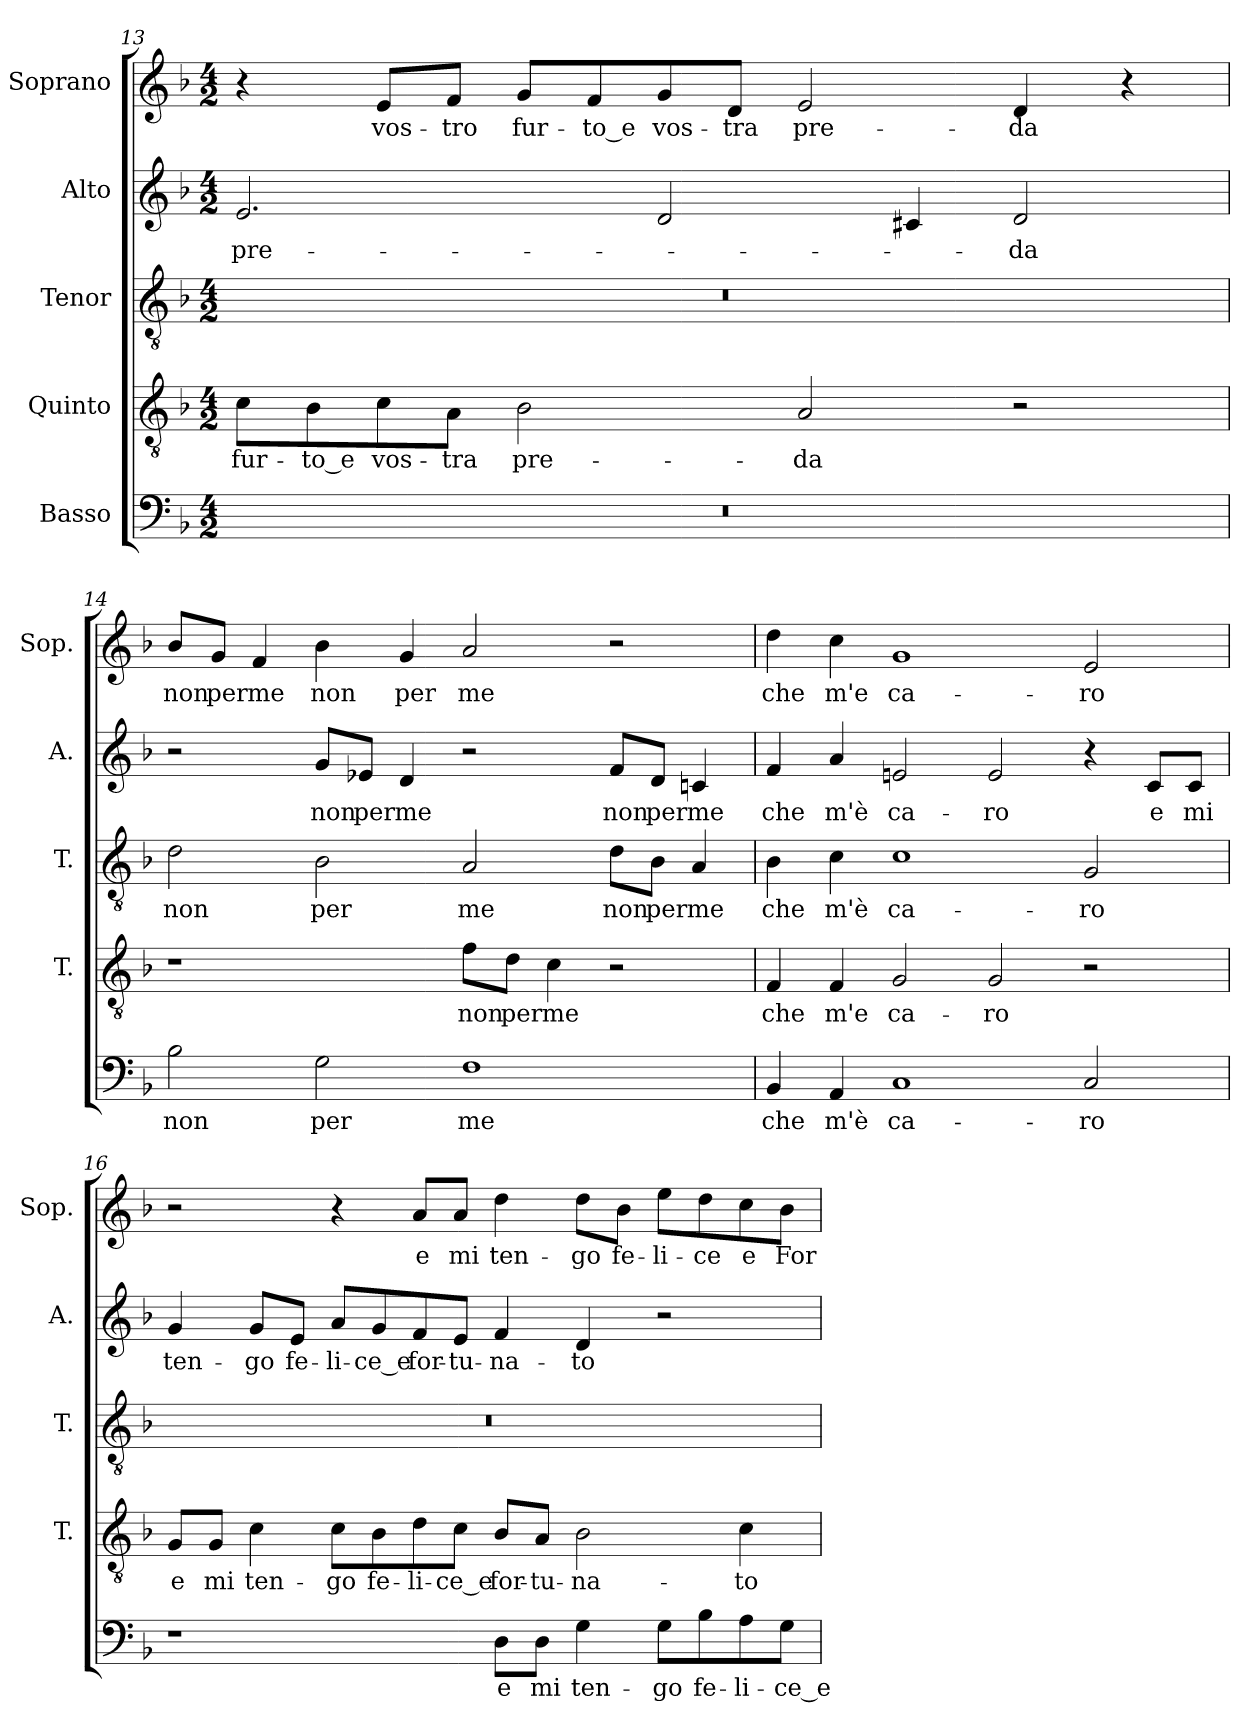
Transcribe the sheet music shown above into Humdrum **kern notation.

**kern	**text	**kern	**text	**kern	**text	**kern	**text	**kern	**text
*part5	*part5	*part4	*part4	*part3	*part3	*part2	*part2	*part1	*part1
*staff5	*staff5	*staff4	*staff4	*staff3	*staff3	*staff2	*staff2	*staff1	*staff1
*I"Basso	*	*I"Quinto	*	*I"Tenor	*	*I"Alto	*	*I"Soprano	*
*	*	*I'T.	*	*I'T.	*	*I'A.	*	*I'Sop.	*
*clefF4	*	*clefGv2	*	*clefGv2	*	*clefG2	*	*clefG2	*
*	*	*ITrd7c12	*	*ITrd7c12	*	*	*	*	*
*k[b-]	*	*k[b-]	*	*k[b-]	*	*k[b-]	*	*k[b-]	*
*F:	*	*F:	*	*F:	*	*F:	*	*F:	*
*M4/2	*	*M4/2	*	*M4/2	*	*M4/2	*	*M4/2	*
=13	=13	=13	=13	=13	=13	=13	=13	=13	=13
!LO:N:vis=1	!	!	!	!	!	!	!	!	!
!	!	!	!LO:LY:b:color=#000000	!LO:N:vis=1	!	!	!	!	!
!	!	!	!	!	!	!	!LO:LY:b:color=#000000	!	!
0r	.	8Ci\L	fur-	0r	.	2.ei/	pre-	4r	.
!	!	!	!LO:LY:b:color=#000000	!	!	!	!	!	!
.	.	8BB-i\	-to_e	.	.	.	.	.	.
!	!	!	!LO:LY:b:color=#000000	!	!	!	!	!	!
!	!	!	!	!	!	!	!	!	!LO:LY:b:color=#000000
.	.	8Ci\	vos-	.	.	.	.	8ei/L	vos-
!	!	!	!LO:LY:b:color=#000000	!	!	!	!	!	!
!	!	!	!	!	!	!	!	!	!LO:LY:b:color=#000000
.	.	8AAi\J	-tra	.	.	.	.	8fi/J	-tro
!	!	!	!LO:LY:b:color=#000000	!	!	!	!	!	!
!	!	!	!	!	!	!	!	!	!LO:LY:b:color=#000000
.	.	2BB-i\	pre-	.	.	.	.	8gi/L	fur-
!	!	!	!	!	!	!	!	!	!LO:LY:b:color=#000000
.	.	.	.	.	.	.	.	8fi/	-to_e
!	!	!	!	!	!	!	!	!	!LO:LY:b:color=#000000
.	.	.	.	.	.	2di/	.	8gi/	vos-
!	!	!	!	!	!	!	!	!	!LO:LY:b:color=#000000
.	.	.	.	.	.	.	.	8di/J	-tra
!	!	!	!LO:LY:b:color=#000000	!	!	!	!	!	!
!	!	!	!	!	!	!	!	!	!LO:LY:b:color=#000000
.	.	2AAi/	-da	.	.	.	.	2ei/	pre-
.	.	.	.	.	.	4c#Xi/	.	.	.
!	!	!	!	!	!	!	!LO:LY:b:color=#000000	!	!
!	!	!	!	!	!	!	!	!	!LO:LY:b:color=#000000
.	.	2r	.	.	.	2di/	-da	4di/	-da
.	.	.	.	.	.	.	.	4r	.
!!LO:LB:g=z
=14	=14	=14	=14	=14	=14	=14	=14	=14	=14
!	!LO:LY:b:color=#000000	!	!	!	!	!	!	!	!
!	!	!	!	!	!LO:LY:b:color=#000000	!	!	!	!
!	!	!	!	!	!	!	!	!	!LO:LY:b:color=#000000
2B-i\	non	1r	.	2Di\	non	2r	.	8b-i/L	non
!	!	!	!	!	!	!	!	!	!LO:LY:b:color=#000000
.	.	.	.	.	.	.	.	8gi/J	per
!	!	!	!	!	!	!	!	!	!LO:LY:b:color=#000000
.	.	.	.	.	.	.	.	4fi/	me
!	!LO:LY:b:color=#000000	!	!	!	!	!	!	!	!
!	!	!	!	!	!LO:LY:b:color=#000000	!	!	!	!
!	!	!	!	!	!	!	!LO:LY:b:color=#000000	!	!
!	!	!	!	!	!	!	!	!	!LO:LY:b:color=#000000
2Gi\	per	.	.	2BB-i\	per	8gi/L	non	4b-i\	non
!	!	!	!	!	!	!	!LO:LY:b:color=#000000	!	!
.	.	.	.	.	.	8e-Xi/J	per	.	.
!	!	!	!	!	!	!	!LO:LY:b:color=#000000	!	!
!	!	!	!	!	!	!	!	!	!LO:LY:b:color=#000000
.	.	.	.	.	.	4di/	me	4gi/	per
!	!LO:LY:b:color=#000000	!	!	!	!	!	!	!	!
!	!	!	!LO:LY:b:color=#000000	!	!	!	!	!	!
!	!	!	!	!	!LO:LY:b:color=#000000	!	!	!	!
!	!	!	!	!	!	!	!	!	!LO:LY:b:color=#000000
1Fi	me	8Fi\L	non	2AAi/	me	2r	.	2ai/	me
!	!	!	!LO:LY:b:color=#000000	!	!	!	!	!	!
.	.	8Di\J	per	.	.	.	.	.	.
!	!	!	!LO:LY:b:color=#000000	!	!	!	!	!	!
.	.	4Ci\	me	.	.	.	.	.	.
!	!	!	!	!	!LO:LY:b:color=#000000	!	!	!	!
!	!	!	!	!	!	!	!LO:LY:b:color=#000000	!	!
.	.	2r	.	8Di\L	non	8fi/L	non	2r	.
!	!	!	!	!	!LO:LY:b:color=#000000	!	!	!	!
!	!	!	!	!	!	!	!LO:LY:b:color=#000000	!	!
.	.	.	.	8BB-i\J	per	8di/J	per	.	.
!	!	!	!	!	!LO:LY:b:color=#000000	!	!	!	!
!	!	!	!	!	!	!	!LO:LY:b:color=#000000	!	!
.	.	.	.	4AAi/	me	4cni/	me	.	.
=15	=15	=15	=15	=15	=15	=15	=15	=15	=15
!	!LO:LY:b:color=#000000	!	!	!	!	!	!	!	!
!	!	!	!LO:LY:b:color=#000000	!	!	!	!	!	!
!	!	!	!	!	!LO:LY:b:color=#000000	!	!	!	!
!	!	!	!	!	!	!	!LO:LY:b:color=#000000	!	!
!	!	!	!	!	!	!	!	!	!LO:LY:b:color=#000000
4BB-i/	che	4FFi/	che	4BB-i\	che	4fi/	che	4ddi\	che
!	!LO:LY:b:color=#000000	!	!	!	!	!	!	!	!
!	!	!	!LO:LY:b:color=#000000	!	!	!	!	!	!
!	!	!	!	!	!LO:LY:b:color=#000000	!	!	!	!
!	!	!	!	!	!	!	!LO:LY:b:color=#000000	!	!
!	!	!	!	!	!	!	!	!	!LO:LY:b:color=#000000
4AAi/	m'è	4FFi/	m'e	4Ci\	m'è	4ai/	m'è	4cci\	m'e
!	!LO:LY:b:color=#000000	!	!	!	!	!	!	!	!
!	!	!	!LO:LY:b:color=#000000	!	!	!	!	!	!
!	!	!	!	!	!LO:LY:b:color=#000000	!	!	!	!
!	!	!	!	!	!	!	!LO:LY:b:color=#000000	!	!
!	!	!	!	!	!	!	!	!	!LO:LY:b:color=#000000
1Ci	ca-	2GGi/	ca-	1Ci	ca-	2eni/	ca-	1gi	ca-
!	!	!	!LO:LY:b:color=#000000	!	!	!	!	!	!
!	!	!	!	!	!	!	!LO:LY:b:color=#000000	!	!
.	.	2GGi/	-ro	.	.	2ei/	-ro	.	.
!	!LO:LY:b:color=#000000	!	!	!	!	!	!	!	!
!	!	!	!	!	!LO:LY:b:color=#000000	!	!	!	!
!	!	!	!	!	!	!	!	!	!LO:LY:b:color=#000000
2Ci/	-ro	2r	.	2GGi/	-ro	4r	.	2ei/	-ro
!	!	!	!	!	!	!	!LO:LY:b:color=#000000	!	!
.	.	.	.	.	.	8ci/L	e	.	.
!	!	!	!	!	!	!	!LO:LY:b:color=#000000	!	!
.	.	.	.	.	.	8ci/J	mi	.	.
=16	=16	=16	=16	=16	=16	=16	=16	=16	=16
!	!	!	!LO:LY:b:color=#000000	!LO:N:vis=1	!	!	!	!	!
!	!	!	!	!	!	!	!LO:LY:b:color=#000000	!	!
1r	.	8GGi/L	e	0r	.	4gi/	ten-	2r	.
!	!	!	!LO:LY:b:color=#000000	!	!	!	!	!	!
.	.	8GGi/J	mi	.	.	.	.	.	.
!	!	!	!LO:LY:b:color=#000000	!	!	!	!	!	!
!	!	!	!	!	!	!	!LO:LY:b:color=#000000	!	!
.	.	4Ci\	ten-	.	.	8gi/L	-go	.	.
!	!	!	!	!	!	!	!LO:LY:b:color=#000000	!	!
.	.	.	.	.	.	8ei/J	fe-	.	.
!	!	!	!LO:LY:b:color=#000000	!	!	!	!	!	!
!	!	!	!	!	!	!	!LO:LY:b:color=#000000	!	!
.	.	8Ci\L	-go	.	.	8ai/L	-li-	4r	.
!	!	!	!LO:LY:b:color=#000000	!	!	!	!	!	!
!	!	!	!	!	!	!	!LO:LY:b:color=#000000	!	!
.	.	8BB-i\	fe-	.	.	8gi/	-ce_e	.	.
!	!	!	!LO:LY:b:color=#000000	!	!	!	!	!	!
!	!	!	!	!	!	!	!LO:LY:b:color=#000000	!	!
!	!	!	!	!	!	!	!	!	!LO:LY:b:color=#000000
.	.	8Di\	-li-	.	.	8fi/	for-	8ai/L	e
!	!	!	!LO:LY:b:color=#000000	!	!	!	!	!	!
!	!	!	!	!	!	!	!LO:LY:b:color=#000000	!	!
!	!	!	!	!	!	!	!	!	!LO:LY:b:color=#000000
.	.	8Ci\J	-ce_e	.	.	8ei/J	-tu-	8ai/J	mi
!	!LO:LY:b:color=#000000	!	!	!	!	!	!	!	!
!	!	!	!LO:LY:b:color=#000000	!	!	!	!	!	!
!	!	!	!	!	!	!	!LO:LY:b:color=#000000	!	!
!	!	!	!	!	!	!	!	!	!LO:LY:b:color=#000000
8Di\L	e	8BB-i/L	for-	.	.	4fi/	-na-	4ddi\	ten-
!	!LO:LY:b:color=#000000	!	!	!	!	!	!	!	!
!	!	!	!LO:LY:b:color=#000000	!	!	!	!	!	!
8Di\J	mi	8AAi/J	-tu-	.	.	.	.	.	.
!	!LO:LY:b:color=#000000	!	!	!	!	!	!	!	!
!	!	!	!LO:LY:b:color=#000000	!	!	!	!	!	!
!	!	!	!	!	!	!	!LO:LY:b:color=#000000	!	!
!	!	!	!	!	!	!	!	!	!LO:LY:b:color=#000000
4Gi\	ten-	2BB-i\	-na-	.	.	4di/	-to	8ddi\L	-go
!	!	!	!	!	!	!	!	!	!LO:LY:b:color=#000000
.	.	.	.	.	.	.	.	8b-i\J	fe-
!	!LO:LY:b:color=#000000	!	!	!	!	!	!	!	!
!	!	!	!	!	!	!	!	!	!LO:LY:b:color=#000000
8Gi\L	-go	.	.	.	.	2r	.	8eei\L	-li-
!	!LO:LY:b:color=#000000	!	!	!	!	!	!	!	!
!	!	!	!	!	!	!	!	!	!LO:LY:b:color=#000000
8B-i\	fe-	.	.	.	.	.	.	8ddi\	-ce
!	!LO:LY:b:color=#000000	!	!	!	!	!	!	!	!
!	!	!	!LO:LY:b:color=#000000	!	!	!	!	!	!
!	!	!	!	!	!	!	!	!	!LO:LY:b:color=#000000
8Ai\	-li-	4Ci\	-to	.	.	.	.	8cci\	e
!	!LO:LY:b:color=#000000	!	!	!	!	!	!	!	!
!	!	!	!	!	!	!	!	!	!LO:LY:b:color=#000000
8Gi\J	-ce_e	.	.	.	.	.	.	8b-i\J	For-
=	=	=	=	=	=	=	=	=	=
*-	*-	*-	*-	*-	*-	*-	*-	*-	*-
